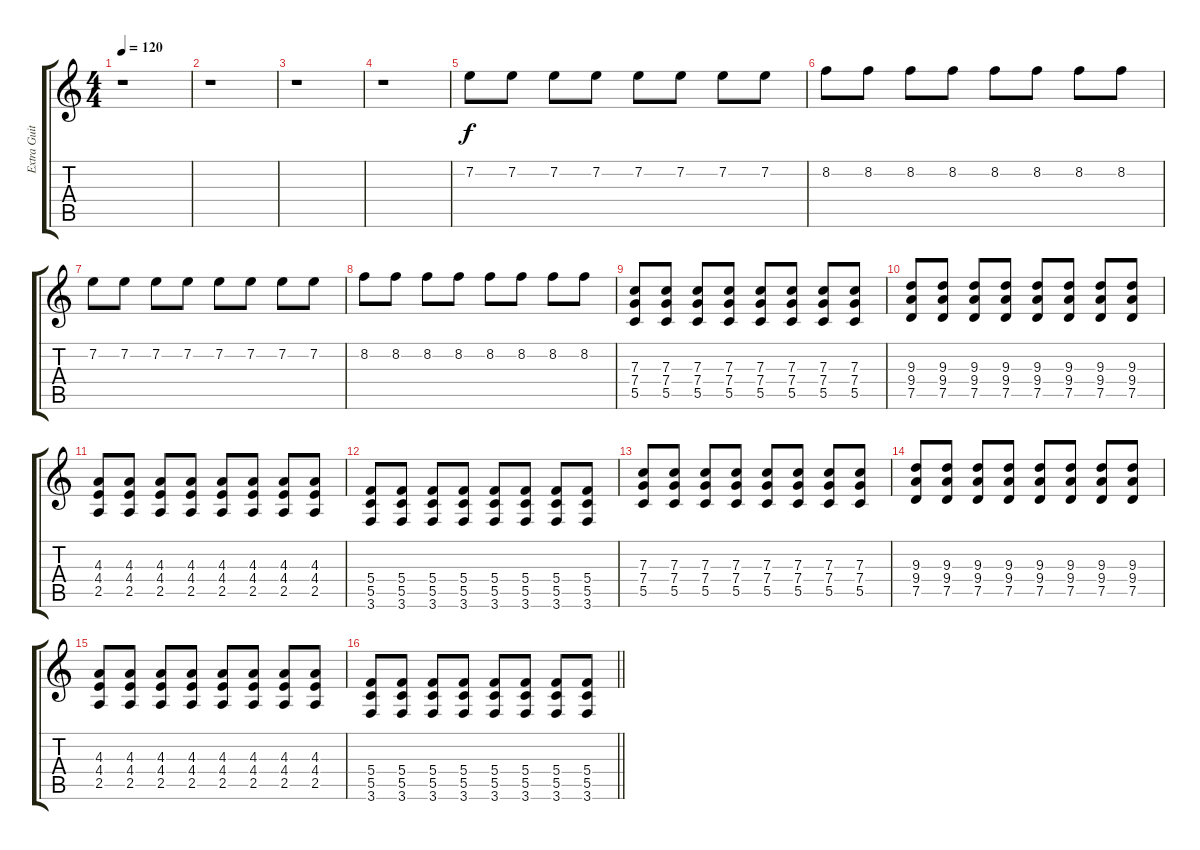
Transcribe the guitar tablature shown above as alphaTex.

\track ("Extra Guitar" "Extra Guit") {instrument distortionguitar}
\staff {score tabs}
\tuning (D4 A3 F3 C3 G2 D2) {hide}
\ts (4 4)
\tempo 120
\clef g2
\ks c
r.1{dy f} |
r.1 |
r.1 |
r.1 |
7.2.8 7.2.8 7.2.8 7.2.8 7.2.8 7.2.8 7.2.8 7.2.8 |
8.2.8 8.2.8 8.2.8 8.2.8 8.2.8 8.2.8 8.2.8 8.2.8 |
7.2.8 7.2.8 7.2.8 7.2.8 7.2.8 7.2.8 7.2.8 7.2.8 |
8.2.8 8.2.8 8.2.8 8.2.8 8.2.8 8.2.8 8.2.8 8.2.8 |
(7.3 7.4 5.5).8 (7.3 7.4 5.5).8 (7.3 7.4 5.5).8 (7.3 7.4 5.5).8 (7.3 7.4 5.5).8 (7.3 7.4 5.5).8 (7.3 7.4 5.5).8 (7.3 7.4 5.5).8 |
(9.3 9.4 7.5).8 (9.3 9.4 7.5).8 (9.3 9.4 7.5).8 (9.3 9.4 7.5).8 (9.3 9.4 7.5).8 (9.3 9.4 7.5).8 (9.3 9.4 7.5).8 (9.3 9.4 7.5).8 |
(4.3 4.4 2.5).8 (4.3 4.4 2.5).8 (4.3 4.4 2.5).8 (4.3 4.4 2.5).8 (4.3 4.4 2.5).8 (4.3 4.4 2.5).8 (4.3 4.4 2.5).8 (4.3 4.4 2.5).8 |
(5.4 5.5 3.6).8 (5.4 5.5 3.6).8 (5.4 5.5 3.6).8 (5.4 5.5 3.6).8 (5.4 5.5 3.6).8 (5.4 5.5 3.6).8 (5.4 5.5 3.6).8 (5.4 5.5 3.6).8 |
(7.3 7.4 5.5).8 (7.3 7.4 5.5).8 (7.3 7.4 5.5).8 (7.3 7.4 5.5).8 (7.3 7.4 5.5).8 (7.3 7.4 5.5).8 (7.3 7.4 5.5).8 (7.3 7.4 5.5).8 |
(9.3 9.4 7.5).8 (9.3 9.4 7.5).8 (9.3 9.4 7.5).8 (9.3 9.4 7.5).8 (9.3 9.4 7.5).8 (9.3 9.4 7.5).8 (9.3 9.4 7.5).8 (9.3 9.4 7.5).8 |
(4.3 4.4 2.5).8 (4.3 4.4 2.5).8 (4.3 4.4 2.5).8 (4.3 4.4 2.5).8 (4.3 4.4 2.5).8 (4.3 4.4 2.5).8 (4.3 4.4 2.5).8 (4.3 4.4 2.5).8 |
\barLineRight lightlight
(5.4 5.5 3.6).8 (5.4 5.5 3.6).8 (5.4 5.5 3.6).8 (5.4 5.5 3.6).8 (5.4 5.5 3.6).8 (5.4 5.5 3.6).8 (5.4 5.5 3.6).8 (5.4 5.5 3.6).8
